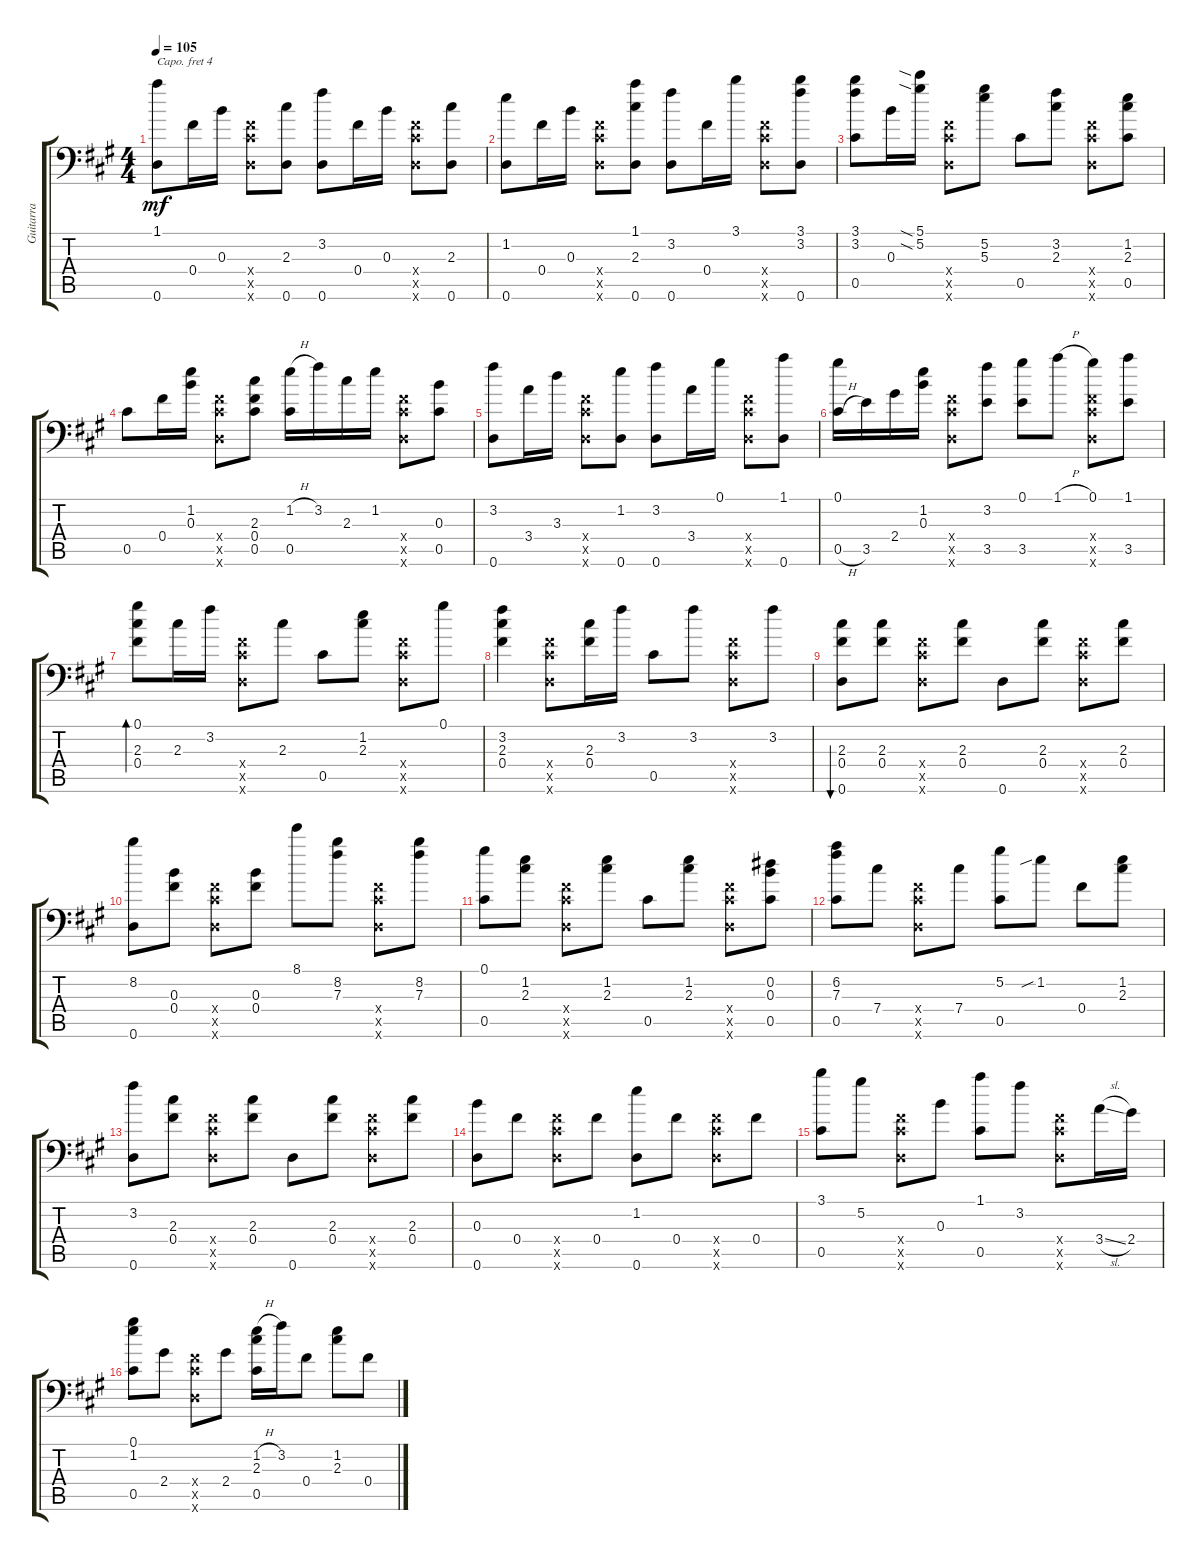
\track ("Guitarra" "Guitarra") {instrument acousticguitarnylon}
\staff {score tabs}
\capo 4
\tuning (E4 B3 G3 D3 A2 Bb1) {hide}
\ts (4 4)
\tempo 105
\clef f4
\ks a
(1.1 0.6).8{dy mf} 0.4.16 0.3.16 (0.4{x} 0.5{x} 0.6{x}).8 (2.3 0.6).8 (3.2 0.6).8 0.4.16 0.3.16 (0.4{x} 0.5{x} 0.6{x}).8 (2.3 0.6).8 |
(1.2 0.6).8 0.4.16 0.3.16 (0.4{x} 0.5{x} 0.6{x}).8 (1.1 2.3 0.6).8 (3.2 0.6).8 0.4.16 3.1.16 (0.4{x} 0.5{x} 0.6{x}).8 (3.1 3.2 0.6).8 |
(3.1 3.2 0.5).8 0.3.16 (5.1{sia} 5.2{sia}).16 (0.4{x} 0.5{x} 0.6{x}).8 (5.2 5.3).8 0.5.8 (3.2 2.3).8 (0.4{x} 0.5{x} 0.6{x}).8 (1.2 2.3 0.5).8 |
0.5.8 0.4.16 (1.2 0.3).16 (0.4{x} 0.5{x} 0.6{x}).8 (2.3 0.4 0.5).8 (1.2{h} 0.5).16 3.2.16 2.3.16 1.2.16 (0.4{x} 0.5{x} 0.6{x}).8 (0.3 0.5).8 |
(3.2 0.6).8 3.4.16 3.3.16 (0.4{x} 0.5{x} 0.6{x}).8 (1.2 0.6).8 (3.2 0.6).8 3.4.16 0.1.16 (0.4{x} 0.5{x} 0.6{x}).8 (1.1 0.6).8 |
(0.1 0.5{h}).16 3.5.16 2.4.16 (1.2 0.3).16 (0.4{x} 0.5{x} 0.6{x}).8 (3.2 3.5).8 (0.1 3.5).8 1.1{h}.8 (0.1 0.4{x} 0.5{x} 0.6{x}).8 (1.1 3.5).8 |
(0.1 2.3 0.4).8{bd 240} 2.3.16 3.2.16 (0.4{x} 0.5{x} 0.6{x}).8 2.3.8 0.5.8 (1.2 2.3).8 (0.4{x} 0.5{x} 0.6{x}).8 0.1.8 |
(3.2 2.3 0.4).4 (0.4{x} 0.5{x} 0.6{x}).8 (2.3 0.4).16 3.2.16 0.5.8 3.2.8 (0.4{x} 0.5{x} 0.6{x}).8 3.2.8 |
(2.3 0.4 0.6).8{bu 480} (2.3 0.4).8 (0.4{x} 0.5{x} 0.6{x}).8 (2.3 0.4).8 0.6.8 (2.3 0.4).8 (0.4{x} 0.5{x} 0.6{x}).8 (2.3 0.4).8 |
(8.2 0.6).8 (0.3 0.4).8 (0.4{x} 0.5{x} 0.6{x}).8 (0.3 0.4).8 8.1.8 (8.2 7.3).8 (0.4{x} 0.5{x} 0.6{x}).8 (8.2 7.3).8 |
(0.1 0.5).8 (1.2 2.3).8 (0.4{x} 0.5{x} 0.6{x}).8 (1.2 2.3).8 0.5.8 (1.2 2.3).8 (0.4{x} 0.5{x} 0.6{x}).8 (0.2 0.3 0.5).8 |
(6.2 7.3 0.5).8 7.4.8 (0.4{x} 0.5{x} 0.6{x}).8 7.4.8 (5.2 0.5).8 1.2{sib}.8 0.4.8 (1.2 2.3).8 |
(3.2 0.6).8 (2.3 0.4).8 (0.4{x} 0.5{x} 0.6{x}).8 (2.3 0.4).8 0.6.8 (2.3 0.4).8 (0.4{x} 0.5{x} 0.6{x}).8 (2.3 0.4).8 |
(0.3 0.6).8 0.4.8 (0.4{x} 0.5{x} 0.6{x}).8 0.4.8 (1.2 0.6).8 0.4.8 (0.4{x} 0.5{x} 0.6{x}).8 0.4.8 |
(3.1 0.5).8 5.2.8 (0.4{x} 0.5{x} 0.6{x}).8 0.3.8 (1.1 0.5).8 3.2.8 (0.4{x} 0.5{x} 0.6{x}).8 3.4{sl}.16 2.4.16 |
(0.1 1.2 0.5).8 2.4.8 (0.4{x} 0.5{x} 0.6{x}).8 2.4.8 (1.2{h} 2.3 0.5).16 3.2.16 0.4.8 (1.2 2.3).8 0.4.8
